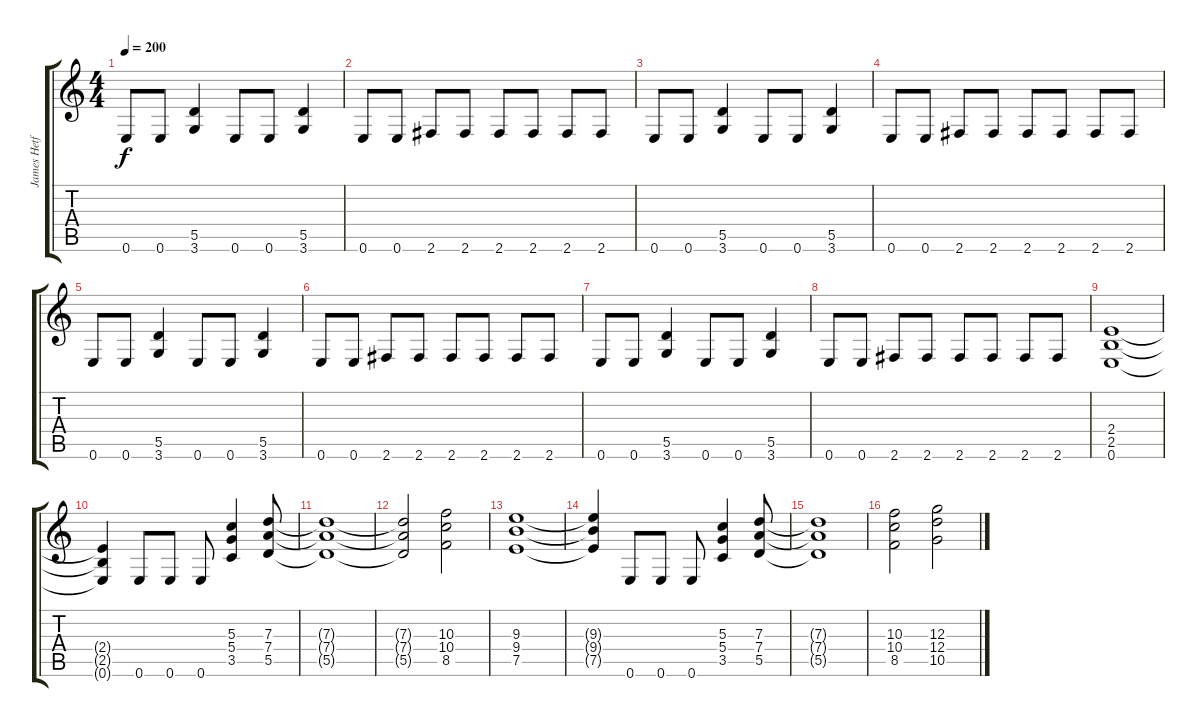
\track ("James Hetfield (Guitar)" "James Hetf") {instrument distortionguitar}
\staff {score tabs}
\tuning (E4 B3 G3 D3 A2 E2) {hide}
\ts (4 4)
\tempo 200
\clef g2
\ks c
0.6.8{dy f} 0.6.8 (5.5 3.6).4 0.6.8 0.6.8 (5.5 3.6).4 |
0.6.8 0.6.8 2.6.8 2.6.8 2.6.8 2.6.8 2.6.8 2.6.8 |
0.6.8 0.6.8 (5.5 3.6).4 0.6.8 0.6.8 (5.5 3.6).4 |
0.6.8 0.6.8 2.6.8 2.6.8 2.6.8 2.6.8 2.6.8 2.6.8 |
0.6.8 0.6.8 (5.5 3.6).4 0.6.8 0.6.8 (5.5 3.6).4 |
0.6.8 0.6.8 2.6.8 2.6.8 2.6.8 2.6.8 2.6.8 2.6.8 |
0.6.8 0.6.8 (5.5 3.6).4 0.6.8 0.6.8 (5.5 3.6).4 |
0.6.8 0.6.8 2.6.8 2.6.8 2.6.8 2.6.8 2.6.8 2.6.8 |
(2.4 2.5 0.6).1 |
(2.4{t} 2.5{t} 0.6{t}).4 0.6.8 0.6.8 0.6.8 (5.3 5.4 3.5).4 (7.3 7.4 5.5).8 |
(7.3{t} 7.4{t} 5.5{t}).1 |
(7.3{t} 7.4{t} 5.5{t}).2 (10.3 10.4 8.5).2 |
(9.3 9.4 7.5).1 |
(9.3{t} 9.4{t} 7.5{t}).4 0.6.8 0.6.8 0.6.8 (5.3 5.4 3.5).4 (7.3 7.4 5.5).8 |
(7.3{t} 7.4{t} 5.5{t}).1 |
(10.3 10.4 8.5).2 (12.3 12.4 10.5).2
